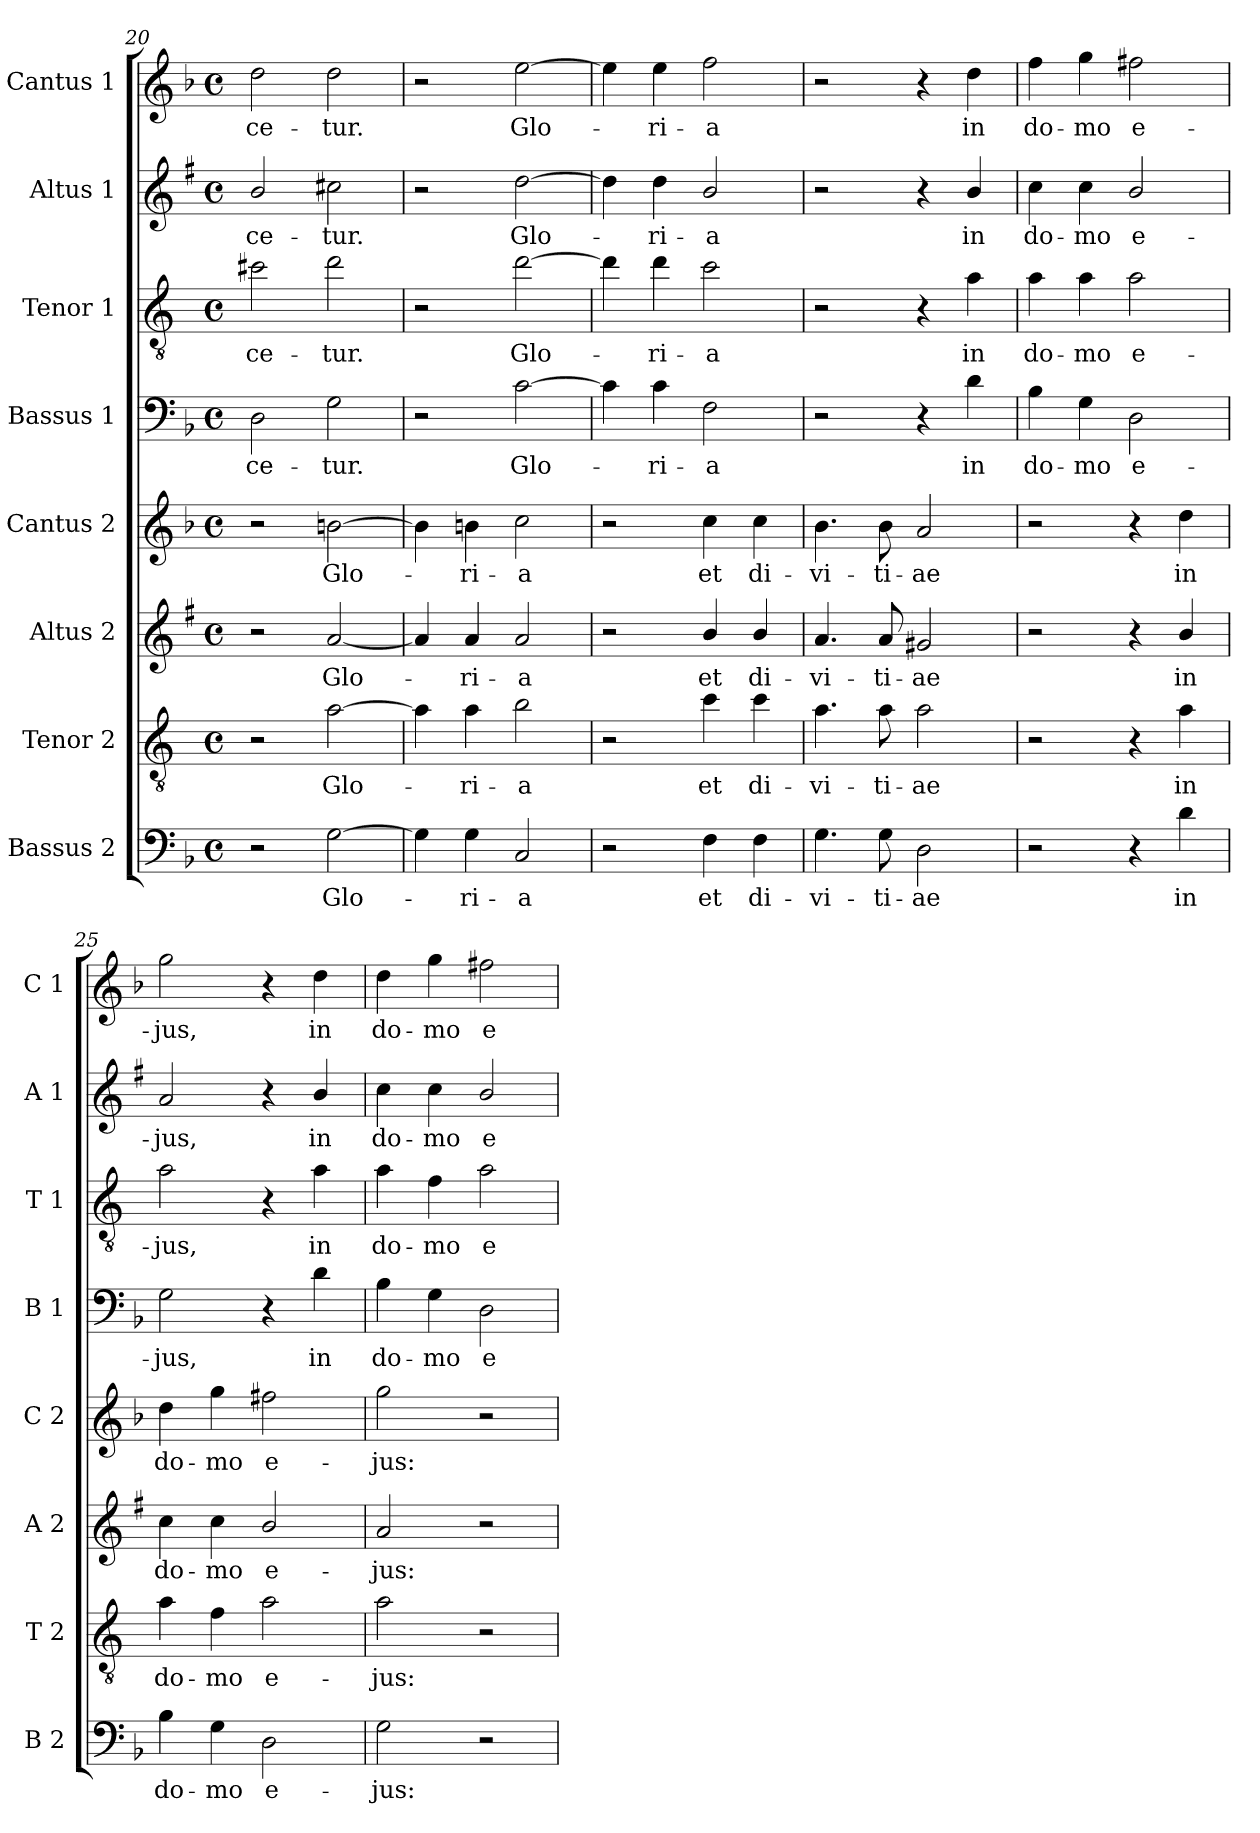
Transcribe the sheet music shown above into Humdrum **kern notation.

**kern	**text	**kern	**text	**kern	**text	**kern	**text	**kern	**text	**kern	**text	**kern	**text	**kern	**text
*part8	*part8	*part7	*part7	*part6	*part6	*part5	*part5	*part4	*part4	*part3	*part3	*part2	*part2	*part1	*part1
*staff8	*staff8	*staff7	*staff7	*staff6	*staff6	*staff5	*staff5	*staff4	*staff4	*staff3	*staff3	*staff2	*staff2	*staff1	*staff1
*I"Bassus 2	*	*I"Tenor 2	*	*I"Altus 2	*	*I"Cantus 2	*	*I"Bassus 1	*	*I"Tenor 1	*	*I"Altus 1	*	*I"Cantus 1	*
*I'B 2	*	*I'T 2	*	*I'A 2	*	*I'C 2	*	*I'B 1	*	*I'T 1	*	*I'A 1	*	*I'C 1	*
*clefF4	*	*clefGv2	*	*clefG2	*	*clefG2	*	*clefF4	*	*clefGv2	*	*clefG2	*	*clefG2	*
*	*	*ITrd4c7	*	*ITrd1c2	*	*	*	*	*	*ITrd4c7	*	*ITrd1c2	*	*	*
*k[b-]	*	*k[b-]	*	*k[b-]	*	*k[b-]	*	*k[b-]	*	*k[b-]	*	*k[b-]	*	*k[b-]	*
*F:	*	*F:	*	*F:	*	*F:	*	*F:	*	*F:	*	*F:	*	*F:	*
*M4/4	*	*M4/4	*	*M4/4	*	*M4/4	*	*M4/4	*	*M4/4	*	*M4/4	*	*M4/4	*
*met(c)	*	*met(c)	*	*met(c)	*	*met(c)	*	*met(c)	*	*met(c)	*	*met(c)	*	*met(c)	*
=20	=20	=20	=20	=20	=20	=20	=20	=20	=20	=20	=20	=20	=20	=20	=20
!	!	!	!	!	!	!	!	!	!LO:LY:b	!	!LO:LY:b	!	!LO:LY:b	!	!LO:LY:b
2r	.	2r	.	2r	.	2r	.	2D\	-ce-	2f#X\	-ce-	2a/	-ce-	2dd\	-ce-
!	!LO:LY:b	!	!LO:LY:b	!	!LO:LY:b	!	!LO:LY:b	!	!LO:LY:b	!	!LO:LY:b	!	!LO:LY:b	!	!LO:LY:b
[2G\	Glo-	[2d\	Glo-	[2g/	Glo-	[2bn\	Glo-	2G\	-tur.	2g\	-tur.	2bn\	-tur.	2dd\	-tur.
=21	=21	=21	=21	=21	=21	=21	=21	=21	=21	=21	=21	=21	=21	=21	=21
4G\]	.	4d\]	.	4g/]	.	4b\]	.	2r	.	2r	.	2r	.	2r	.
!	!LO:LY:b	!	!LO:LY:b	!	!LO:LY:b	!	!LO:LY:b	!	!	!	!	!	!	!	!
4G\	-ri-	4d\	-ri-	4g/	-ri-	4bn\	-ri-	.	.	.	.	.	.	.	.
!	!LO:LY:b	!	!LO:LY:b	!	!LO:LY:b	!	!LO:LY:b	!	!LO:LY:b	!	!LO:LY:b	!	!LO:LY:b	!	!LO:LY:b
2C/	-a	2e\	-a	2g/	-a	2cc\	-a	[2c\	Glo-	[2g\	Glo-	[2cc\	Glo-	[2ee\	Glo-
!!LO:LB:g=z
=22	=22	=22	=22	=22	=22	=22	=22	=22	=22	=22	=22	=22	=22	=22	=22
2r	.	2r	.	2r	.	2r	.	4c\]	.	4g\]	.	4cc\]	.	4ee\]	.
!	!	!	!	!	!	!	!	!	!LO:LY:b	!	!LO:LY:b	!	!LO:LY:b	!	!LO:LY:b
.	.	.	.	.	.	.	.	4c\	-ri-	4g\	-ri-	4cc\	-ri-	4ee\	-ri-
!	!LO:LY:b	!	!LO:LY:b	!	!LO:LY:b	!	!LO:LY:b	!	!LO:LY:b	!	!LO:LY:b	!	!LO:LY:b	!	!LO:LY:b
4F\	et	4f\	et	4a/	et	4cc\	et	2F\	-a	2f\	-a	2a/	-a	2ff\	-a
!	!LO:LY:b	!	!LO:LY:b	!	!LO:LY:b	!	!LO:LY:b	!	!	!	!	!	!	!	!
4F\	di-	4f\	di-	4a/	di-	4cc\	di-	.	.	.	.	.	.	.	.
=23	=23	=23	=23	=23	=23	=23	=23	=23	=23	=23	=23	=23	=23	=23	=23
!	!LO:LY:b	!	!LO:LY:b	!	!LO:LY:b	!	!LO:LY:b	!	!	!	!	!	!	!	!
4.G\	-vi-	4.d\	-vi-	4.g/	-vi-	4.b-\	-vi-	2r	.	2r	.	2r	.	2r	.
!	!LO:LY:b	!	!LO:LY:b	!	!LO:LY:b	!	!LO:LY:b	!	!	!	!	!	!	!	!
8G\	-ti-	8d\	-ti-	8g/	-ti-	8b-\	-ti-	.	.	.	.	.	.	.	.
!	!LO:LY:b	!	!LO:LY:b	!	!LO:LY:b	!	!LO:LY:b	!	!	!	!	!	!	!	!
2D\	-ae	2d\	-ae	2f#X/	-ae	2a/	-ae	4r	.	4r	.	4r	.	4r	.
!	!	!	!	!	!	!	!	!	!LO:LY:b	!	!LO:LY:b	!	!LO:LY:b	!	!LO:LY:b
.	.	.	.	.	.	.	.	4d\	in	4d\	in	4a/	in	4dd\	in
=24	=24	=24	=24	=24	=24	=24	=24	=24	=24	=24	=24	=24	=24	=24	=24
!	!	!	!	!	!	!	!	!	!LO:LY:b	!	!LO:LY:b	!	!LO:LY:b	!	!LO:LY:b
2r	.	2r	.	2r	.	2r	.	4B-\	do-	4d\	do-	4b-\	do-	4ff\	do-
!	!	!	!	!	!	!	!	!	!LO:LY:b	!	!LO:LY:b	!	!LO:LY:b	!	!LO:LY:b
.	.	.	.	.	.	.	.	4G\	-mo	4d\	-mo	4b-\	-mo	4gg\	-mo
!	!	!	!	!	!	!	!	!	!LO:LY:b	!	!LO:LY:b	!	!LO:LY:b	!	!LO:LY:b
4r	.	4r	.	4r	.	4r	.	2D\	e-	2d\	e-	2a/	e-	2ff#X\	e-
!	!LO:LY:b	!	!LO:LY:b	!	!LO:LY:b	!	!LO:LY:b	!	!	!	!	!	!	!	!
4d\	in	4d\	in	4a/	in	4dd\	in	.	.	.	.	.	.	.	.
=25	=25	=25	=25	=25	=25	=25	=25	=25	=25	=25	=25	=25	=25	=25	=25
!	!LO:LY:b	!	!LO:LY:b	!	!LO:LY:b	!	!LO:LY:b	!	!LO:LY:b	!	!LO:LY:b	!	!LO:LY:b	!	!LO:LY:b
4B-\	do-	4d\	do-	4b-\	do-	4dd\	do-	2G\	-jus,	2d\	-jus,	2g/	-jus,	2gg\	-jus,
!	!LO:LY:b	!	!LO:LY:b	!	!LO:LY:b	!	!LO:LY:b	!	!	!	!	!	!	!	!
4G\	-mo	4B-\	-mo	4b-\	-mo	4gg\	-mo	.	.	.	.	.	.	.	.
!	!LO:LY:b	!	!LO:LY:b	!	!LO:LY:b	!	!LO:LY:b	!	!	!	!	!	!	!	!
2D\	e-	2d\	e-	2a/	e-	2ff#X\	e-	4r	.	4r	.	4r	.	4r	.
!	!	!	!	!	!	!	!	!	!LO:LY:b	!	!LO:LY:b	!	!LO:LY:b	!	!LO:LY:b
.	.	.	.	.	.	.	.	4d\	in	4d\	in	4a/	in	4dd\	in
=26	=26	=26	=26	=26	=26	=26	=26	=26	=26	=26	=26	=26	=26	=26	=26
!	!LO:LY:b	!	!LO:LY:b	!	!LO:LY:b	!	!LO:LY:b	!	!LO:LY:b	!	!LO:LY:b	!	!LO:LY:b	!	!LO:LY:b
2G\	-jus:	2d\	-jus:	2g/	-jus:	2gg\	-jus:	4B-\	do-	4d\	do-	4b-\	do-	4dd\	do-
!	!	!	!	!	!	!	!	!	!LO:LY:b	!	!LO:LY:b	!	!LO:LY:b	!	!LO:LY:b
.	.	.	.	.	.	.	.	4G\	-mo	4B-\	-mo	4b-\	-mo	4gg\	-mo
!	!	!	!	!	!	!	!	!	!LO:LY:b	!	!LO:LY:b	!	!LO:LY:b	!	!LO:LY:b
2r	.	2r	.	2r	.	2r	.	2D\	e-	2d\	e-	2a/	e-	2ff#X\	e-
=	=	=	=	=	=	=	=	=	=	=	=	=	=	=	=
*-	*-	*-	*-	*-	*-	*-	*-	*-	*-	*-	*-	*-	*-	*-	*-
